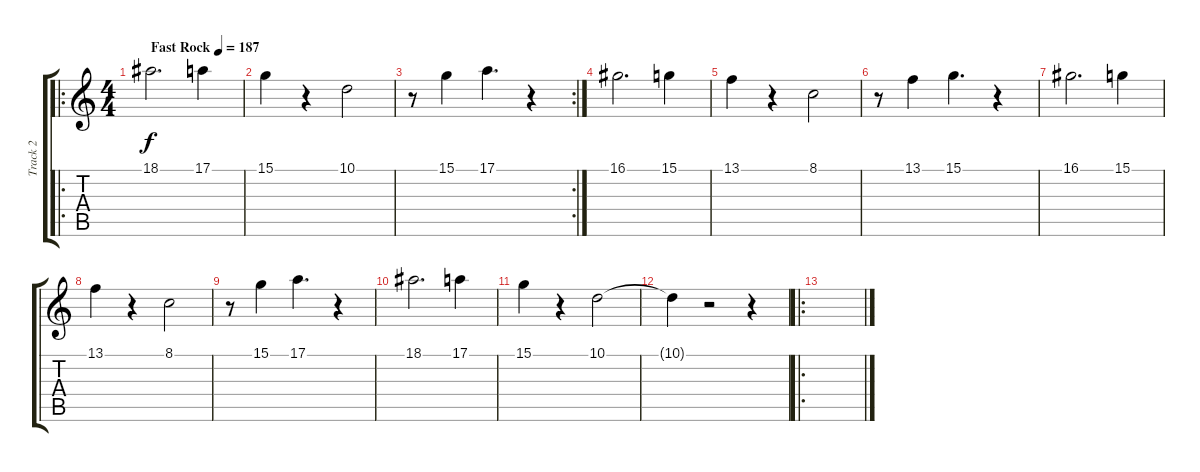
\track ("Track 2" "Track 2") {instrument whistle}
\staff {score tabs}
\tuning (E4 B3 Gb3 D3 A2 E2) {hide}
\ro
\ts (4 4)
\tempo (187 "Fast Rock")
\clef g2
\ks c
18.1.2{d dy f instrument whistle} 17.1.4 |
15.1.4 r.4 10.1.2 |
\rc 2
r.8 15.1.4 17.1.4{d} r.4 |
16.1.2{d} 15.1.4 |
13.1.4 r.4 8.1.2 |
r.8 13.1.4 15.1.4{d} r.4 |
16.1.2{d} 15.1.4 |
13.1.4 r.4 8.1.2 |
r.8 15.1.4 17.1.4{d} r.4 |
18.1.2{d} 17.1.4 |
15.1.4 r.4 10.1.2 |
10.1{t}.4 r.2 r.4 |
\ro
